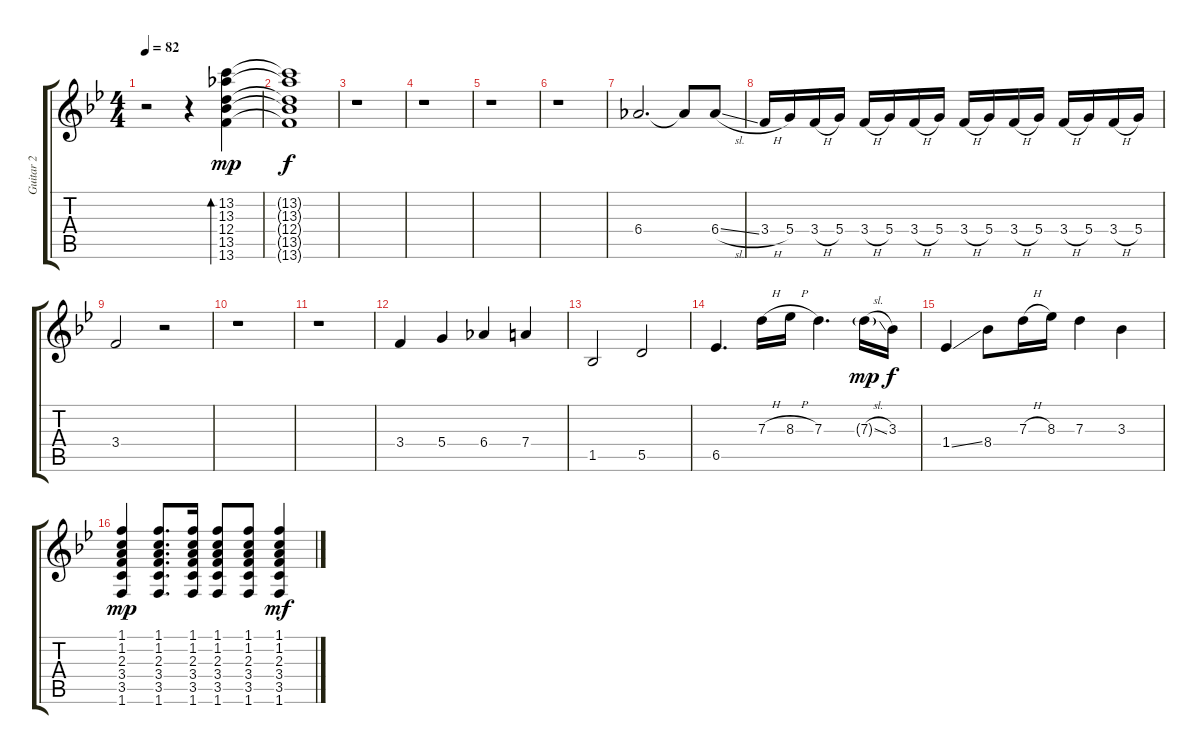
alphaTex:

\track ("Guitar 2" "Guitar 2") {instrument distortionguitar}
\staff {score tabs}
\tuning (E4 B3 G3 D3 A2 E2) {hide}
\ts (4 4)
\tempo 82
\clef g2
\ks bb
r.2{dy mp} r.4 (13.2 13.3 12.4 13.5 13.6).4{bd 480} |
(13.2{t} 13.3{t} 12.4{t} 13.5{t} 13.6{t}).1{dy f volume 4} |
r.1{volume 12} |
r.1 |
r.1 |
r.1 |
6.4.2{d} 6.4{t}.8 6.4{sl}.8 |
3.4{h}.16 5.4.16 3.4{h}.16 5.4.16 3.4{h}.16 5.4.16 3.4{h}.16 5.4.16 3.4{h}.16 5.4.16 3.4{h}.16 5.4.16 3.4{h}.16 5.4.16 3.4{h}.16 5.4.16 |
3.4.2 r.2 |
r.1 |
r.1 |
3.4.4 5.4.4 6.4.4 7.4.4 |
1.5.2 5.5.2 |
6.5.4{d} 7.3{h}.16 8.3{h}.16 7.3.4{d} 7.3{sl g}.16{dy mp} 3.3.16{dy f} |
1.4{ss}.4 8.4.8 7.3{h}.16 8.3.16 7.3.4 3.3.4 |
(1.1 1.2 2.3 3.4 3.5 1.6).4{dy mp} (1.1 1.2 2.3 3.4 3.5 1.6).8{d} (1.1 1.2 2.3 3.4 3.5 1.6).16 (1.1 1.2 2.3 3.4 3.5 1.6).8 (1.1 1.2 2.3 3.4 3.5 1.6).8 (1.1 1.2 2.3 3.4 3.5 1.6).4{dy mf}
